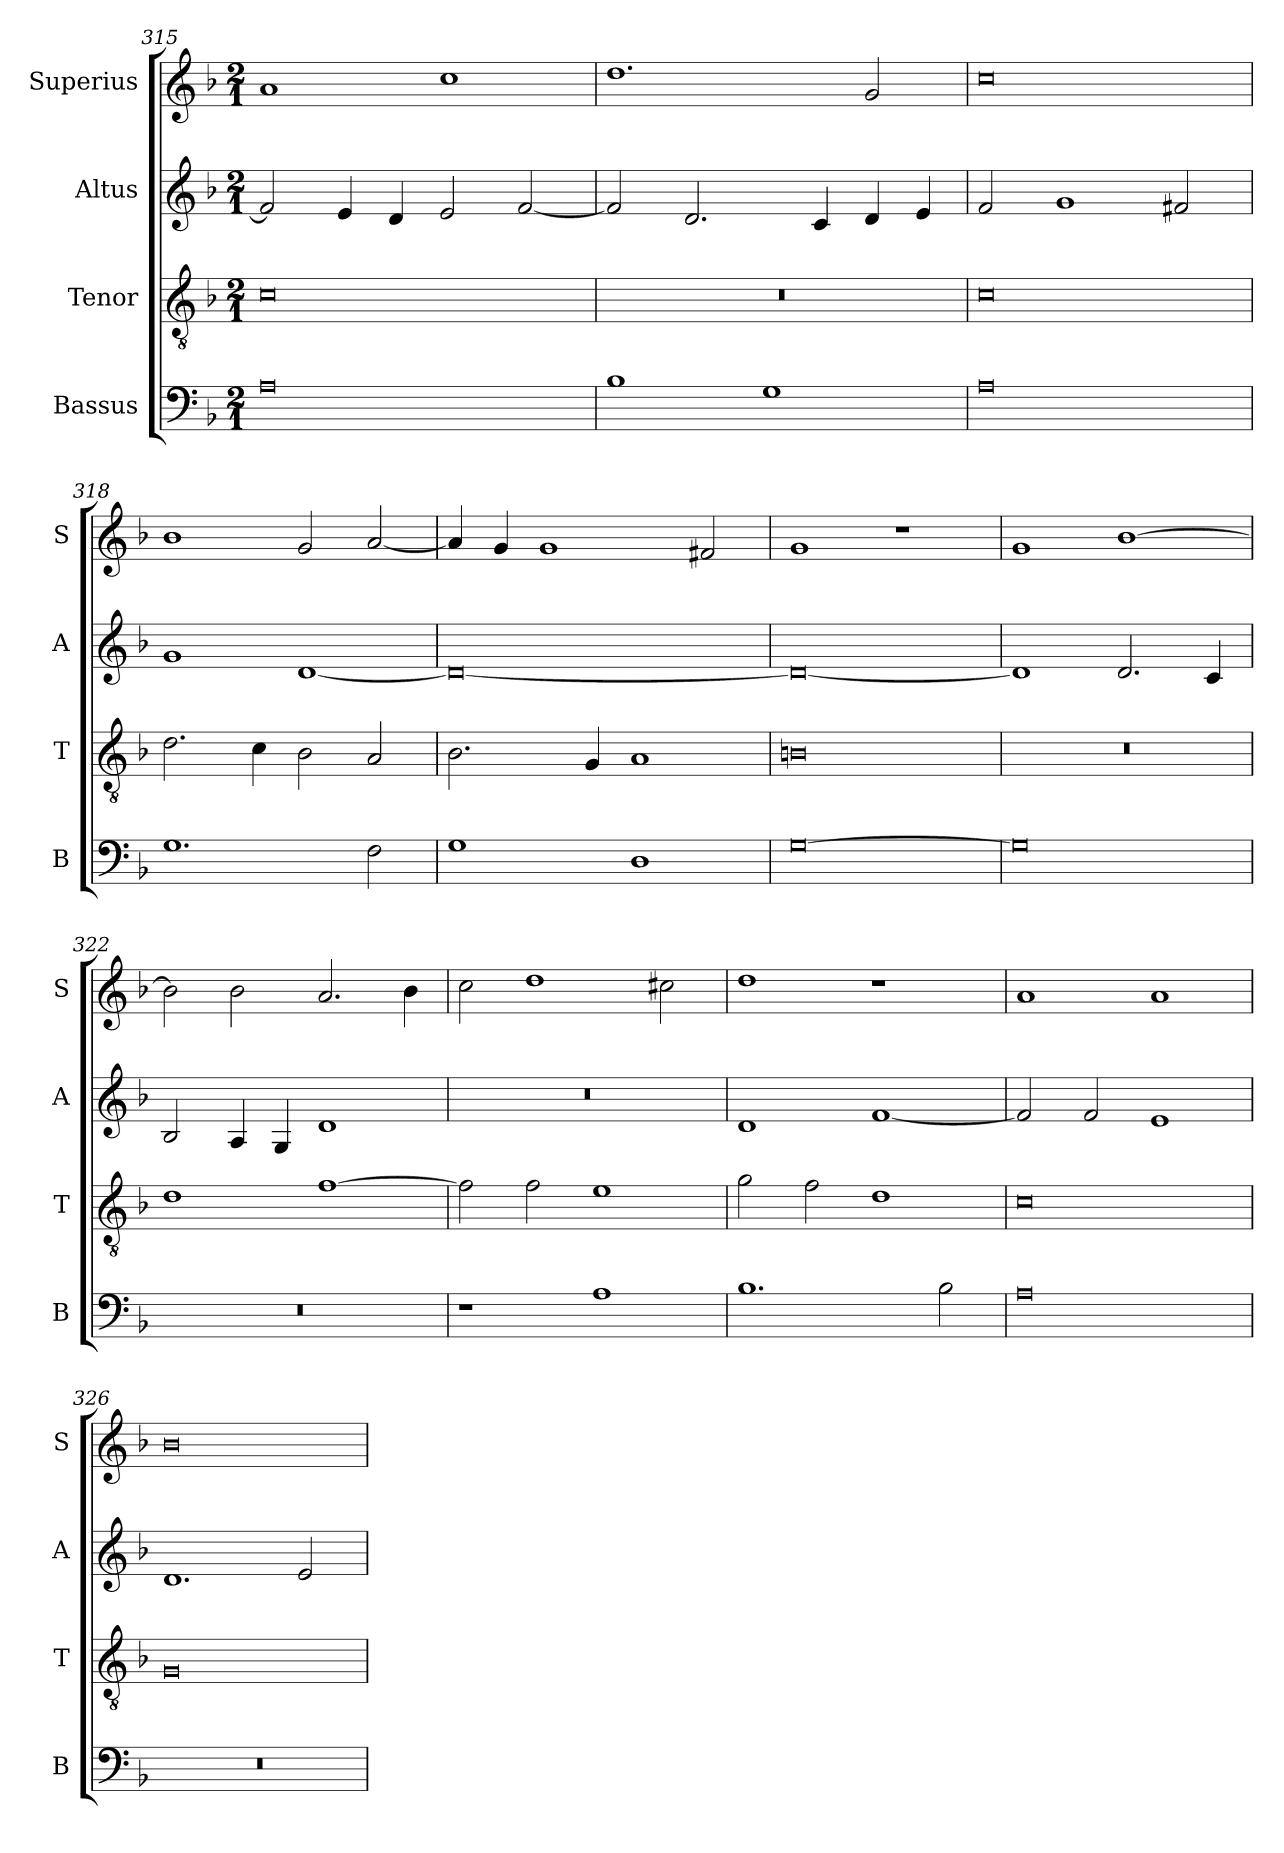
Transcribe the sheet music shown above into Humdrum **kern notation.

**kern	**kern	**kern	**kern
*part4	*part3	*part2	*part1
*staff4	*staff3	*staff2	*staff1
*I"Bassus	*I"Tenor	*I"Altus	*I"Superius
*I'B	*I'T	*I'A	*I'S
*clefF4	*clefGv2	*clefG2	*clefG2
*k[b-]	*k[b-]	*k[b-]	*k[b-]
*F:	*F:	*F:	*F:
*M2/1	*M2/1	*M2/1	*M2/1
=315	=315	=315	=315
0A	0c	2f]	1a
.	.	4e	.
.	.	4d	.
.	.	2e	1cc
.	.	[2f	.
=316	=316	=316	=316
1B-	0r	2f]	1.dd
.	.	2.d	.
1G	.	.	.
.	.	4c	.
.	.	4d	2g
.	.	4e	.
=317	=317	=317	=317
0A	0c	2f	0cc
.	.	1g	.
.	.	2f#X	.
=318	=318	=318	=318
1.G	2.d	1g	1b-
.	4c	.	.
.	2B-	[1d	2g
2F	2A	.	[2a
=319	=319	=319	=319
1G	2.B-	0d_	4a]
.	.	.	4g
.	.	.	1g
.	4G	.	.
1D	1A	.	.
.	.	.	2f#X
=320	=320	=320	=320
[0G	0Bn	0d_	1g
.	.	.	1r
=321	=321	=321	=321
0G]	0r	1d]	1g
.	.	2.d	[1b-
.	.	4c	.
=322	=322	=322	=322
0r	1d	2B-	2b-]
.	.	4A	2b-
.	.	4G	.
.	[1f	1d	2.a
.	.	.	4b-
=323	=323	=323	=323
1r	2f]	0r	2cc
.	2f	.	1dd
1A	1e	.	.
.	.	.	2cc#X
=324	=324	=324	=324
1.B-	2g	1d	1dd
.	2f	.	.
.	1d	[1f	1r
2B-	.	.	.
=325	=325	=325	=325
0A	0c	2f]	1a
.	.	2f	.
.	.	1e	1a
=326	=326	=326	=326
0r	0G	1.d	0b-
.	.	2e	.
=	=	=	=
*-	*-	*-	*-
